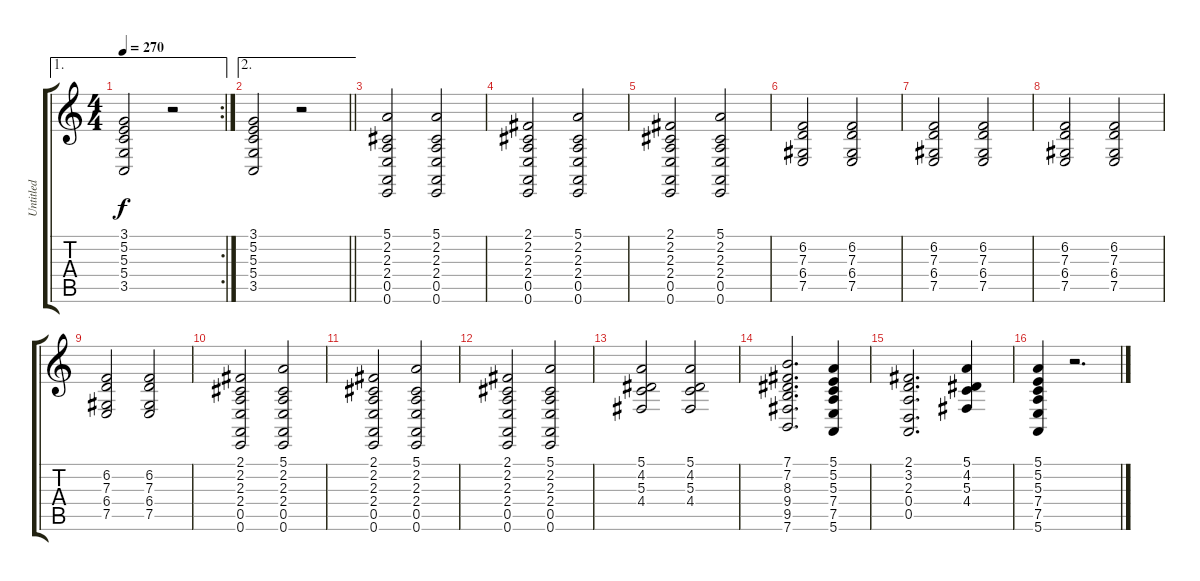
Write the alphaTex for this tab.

\track ("Untitled" "Untitled") {instrument acousticgrandpiano}
\staff {score tabs}
\tuning (E4 B3 G3 D3 A2 E2) {hide}
\ae 1
\rc 2
\ts (4 4)
\tempo 270
\clef g2
\ks c
(3.1 5.2 5.3 5.4 3.5).2{dy f} r.2 |
\ae 2
\barLineRight lightlight
(3.1 5.2 5.3 5.4 3.5).2 r.2 |
(5.1 2.2 2.3 2.4 0.5 0.6).2 (5.1 2.2 2.3 2.4 0.5 0.6).2 |
(2.1 2.2 2.3 2.4 0.5 0.6).2 (5.1 2.2 2.3 2.4 0.5 0.6).2 |
(2.1 2.2 2.3 2.4 0.5 0.6).2 (5.1 2.2 2.3 2.4 0.5 0.6).2 |
(6.2 7.3 6.4 7.5).2 (6.2 7.3 6.4 7.5).2 |
(6.2 7.3 6.4 7.5).2 (6.2 7.3 6.4 7.5).2 |
(6.2 7.3 6.4 7.5).2 (6.2 7.3 6.4 7.5).2 |
(6.2 7.3 6.4 7.5).2 (6.2 7.3 6.4 7.5).2 |
(2.1 2.2 2.3 2.4 0.5 0.6).2 (5.1 2.2 2.3 2.4 0.5 0.6).2 |
(2.1 2.2 2.3 2.4 0.5 0.6).2 (5.1 2.2 2.3 2.4 0.5 0.6).2 |
(2.1 2.2 2.3 2.4 0.5 0.6).2 (5.1 2.2 2.3 2.4 0.5 0.6).2 |
(5.1 4.2 5.3 4.4).2 (5.1 4.2 5.3 4.4).2 |
(7.1 7.2 8.3 9.4 9.5 7.6).2{d} (5.1 5.2 5.3 7.4 7.5 5.6).4 |
(2.1 3.2 2.3 0.4 0.5).2{d} (5.1 4.2 5.3 4.4).4 |
(5.1 5.2 5.3 7.4 7.5 5.6).4 r.2{d}
